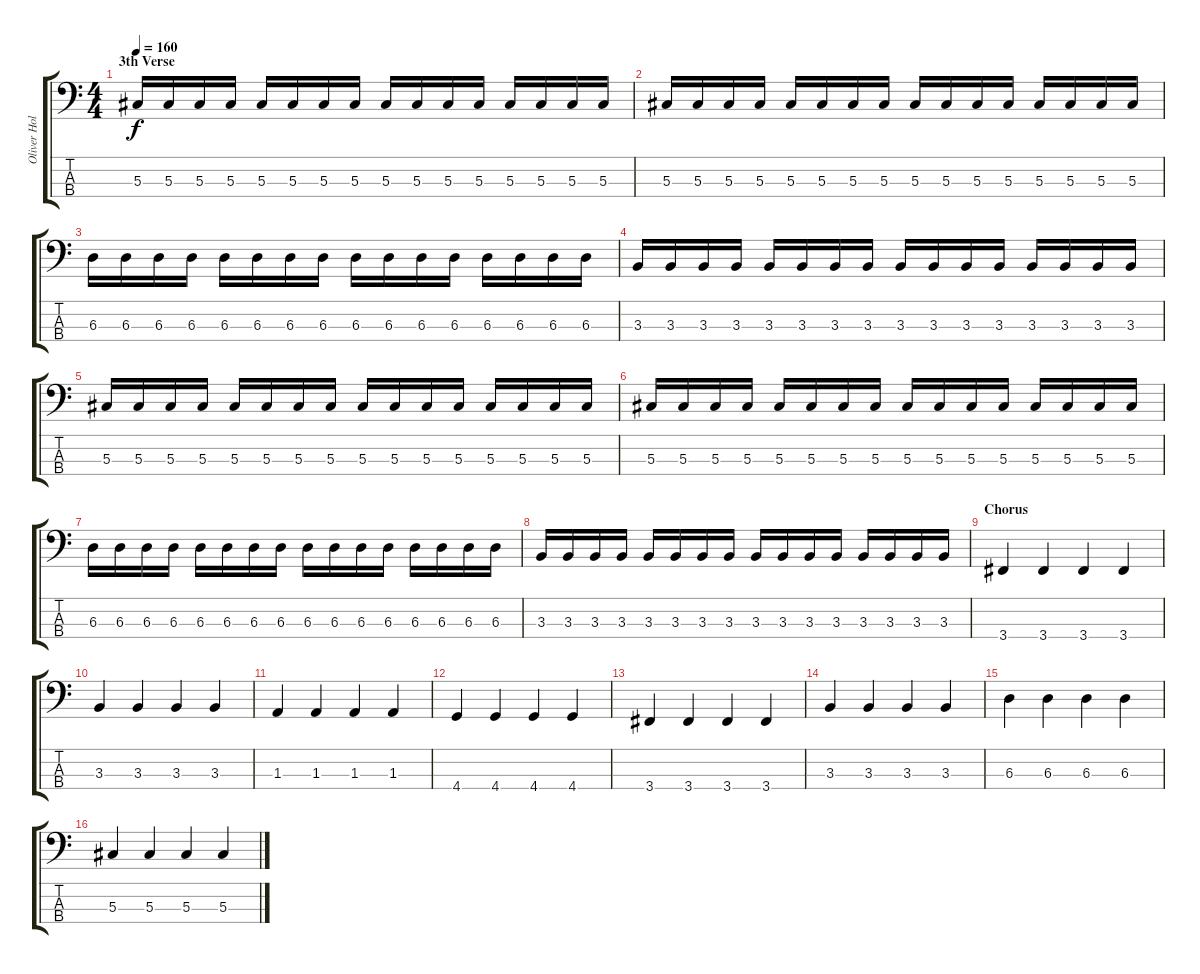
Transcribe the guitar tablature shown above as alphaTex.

\track ("Oliver Holzwarth" "Oliver Hol") {instrument electricbasspick}
\staff {score tabs}
\tuning (Gb2 Db2 Ab1 Eb1) {hide}
\ts (4 4)
\section ("" "3th Verse")
\tempo 160
\clef f4
\ks c
5.3.16{dy f} 5.3.16 5.3.16 5.3.16 5.3.16 5.3.16 5.3.16 5.3.16 5.3.16 5.3.16 5.3.16 5.3.16 5.3.16 5.3.16 5.3.16 5.3.16 |
5.3.16 5.3.16 5.3.16 5.3.16 5.3.16 5.3.16 5.3.16 5.3.16 5.3.16 5.3.16 5.3.16 5.3.16 5.3.16 5.3.16 5.3.16 5.3.16 |
6.3.16 6.3.16 6.3.16 6.3.16 6.3.16 6.3.16 6.3.16 6.3.16 6.3.16 6.3.16 6.3.16 6.3.16 6.3.16 6.3.16 6.3.16 6.3.16 |
3.3.16 3.3.16 3.3.16 3.3.16 3.3.16 3.3.16 3.3.16 3.3.16 3.3.16 3.3.16 3.3.16 3.3.16 3.3.16 3.3.16 3.3.16 3.3.16 |
5.3.16 5.3.16 5.3.16 5.3.16 5.3.16 5.3.16 5.3.16 5.3.16 5.3.16 5.3.16 5.3.16 5.3.16 5.3.16 5.3.16 5.3.16 5.3.16 |
5.3.16 5.3.16 5.3.16 5.3.16 5.3.16 5.3.16 5.3.16 5.3.16 5.3.16 5.3.16 5.3.16 5.3.16 5.3.16 5.3.16 5.3.16 5.3.16 |
6.3.16 6.3.16 6.3.16 6.3.16 6.3.16 6.3.16 6.3.16 6.3.16 6.3.16 6.3.16 6.3.16 6.3.16 6.3.16 6.3.16 6.3.16 6.3.16 |
3.3.16 3.3.16 3.3.16 3.3.16 3.3.16 3.3.16 3.3.16 3.3.16 3.3.16 3.3.16 3.3.16 3.3.16 3.3.16 3.3.16 3.3.16 3.3.16 |
\section ("" "Chorus")
3.4.4 3.4.4 3.4.4 3.4.4 |
3.3.4 3.3.4 3.3.4 3.3.4 |
1.3.4 1.3.4 1.3.4 1.3.4 |
4.4.4 4.4.4 4.4.4 4.4.4 |
3.4.4 3.4.4 3.4.4 3.4.4 |
3.3.4 3.3.4 3.3.4 3.3.4 |
6.3.4 6.3.4 6.3.4 6.3.4 |
5.3.4 5.3.4 5.3.4 5.3.4
